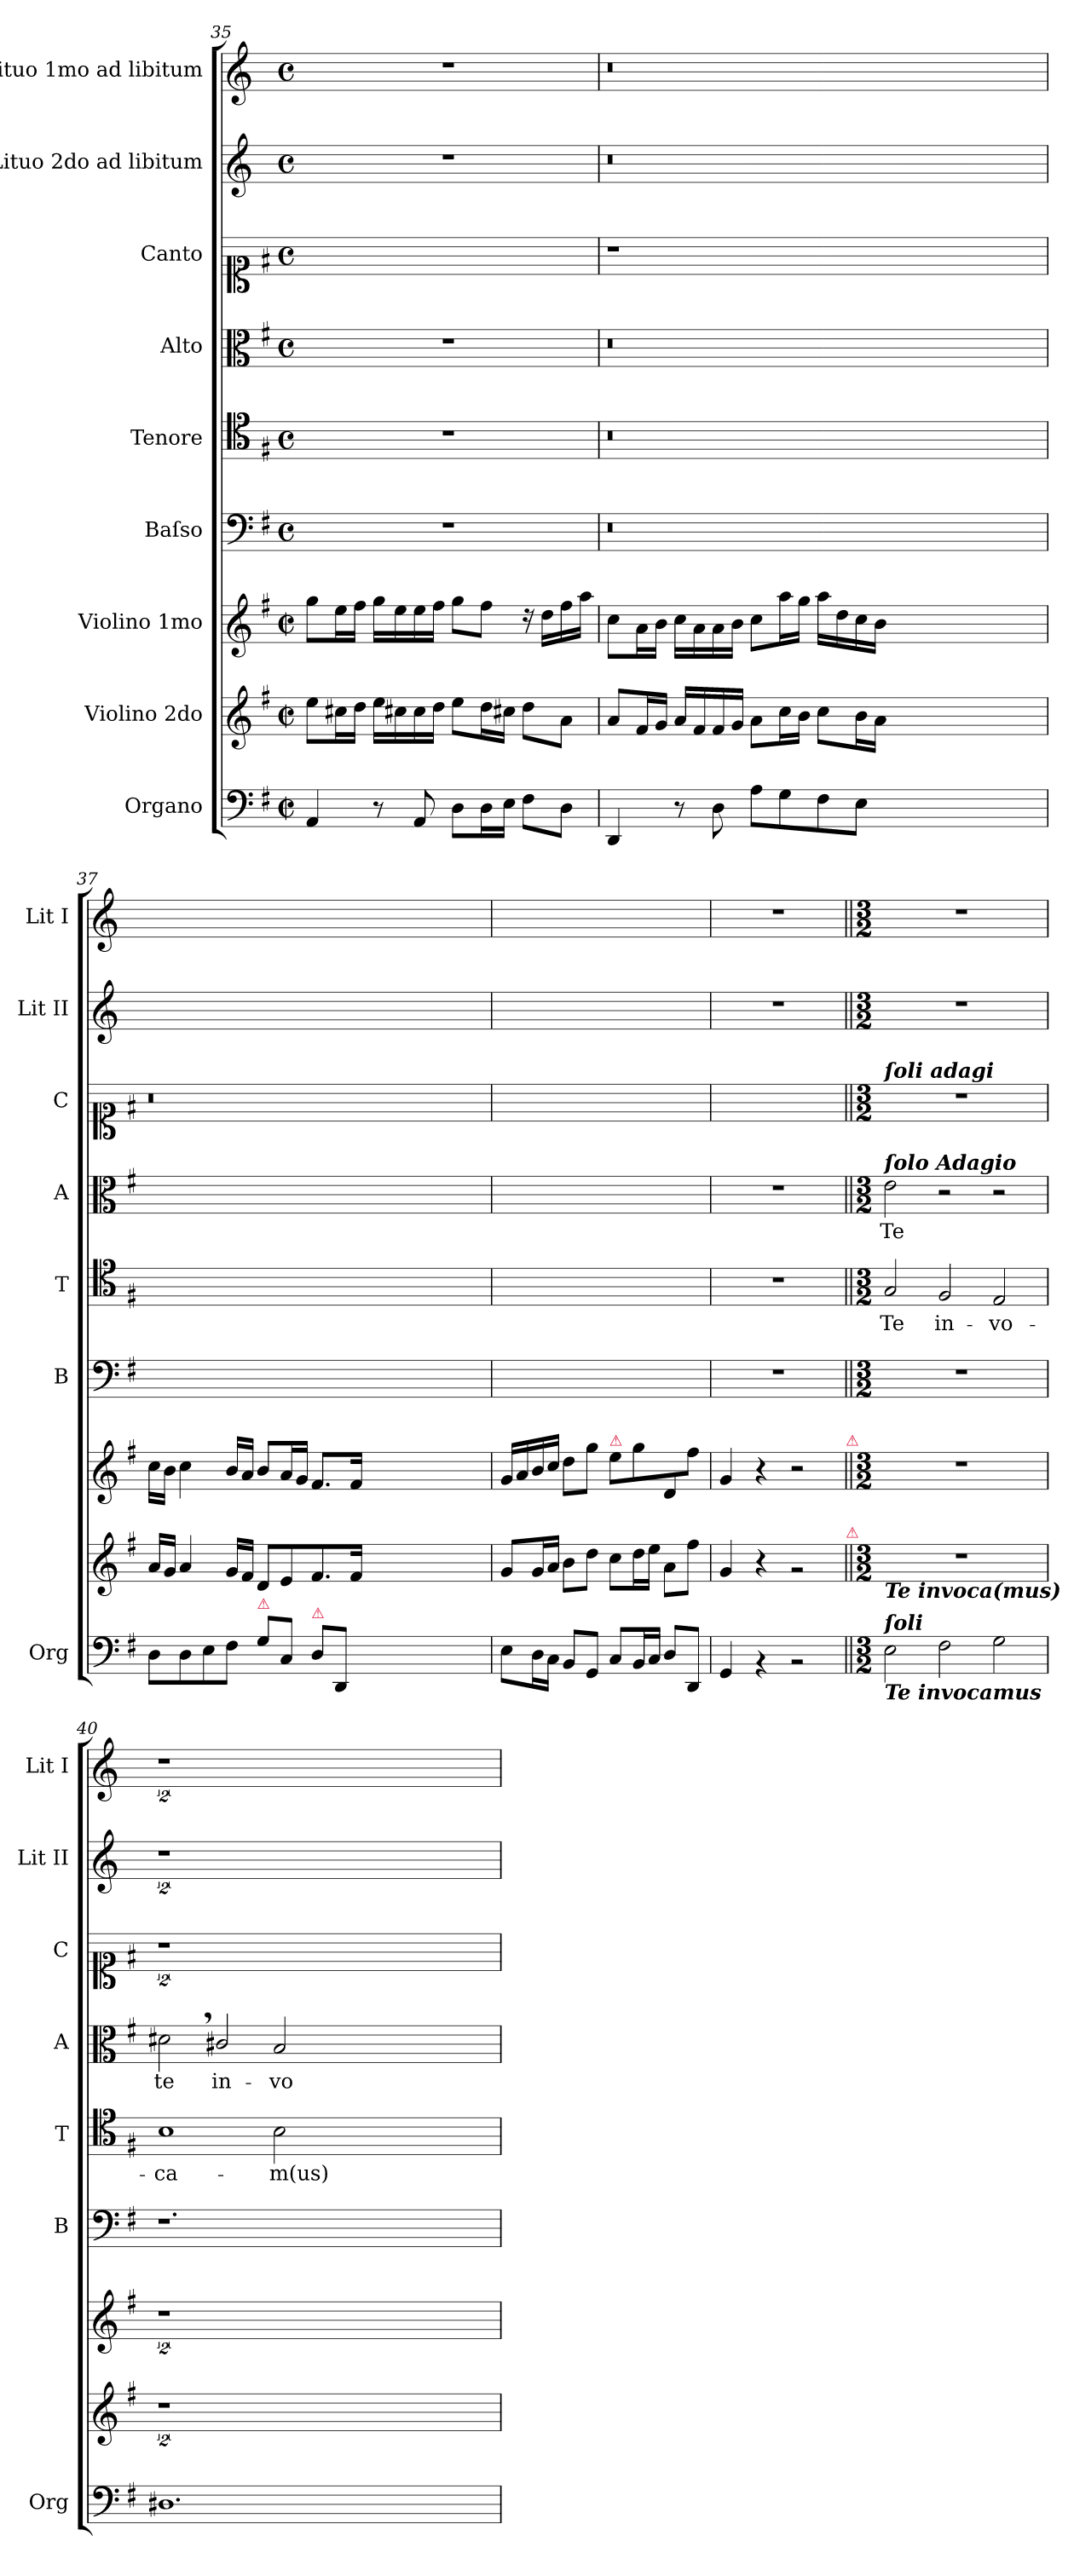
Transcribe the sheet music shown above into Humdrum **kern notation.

**kern	**kern	**kern	**kern	**kern	**text	**kern	**text	**kern	**kern	**kern
*part9	*part8	*part7	*part6	*part5	*part5	*part4	*part4	*part3	*part2	*part1
*staff9	*staff8	*staff7	*staff6	*staff5	*staff5	*staff4	*staff4	*staff3	*staff2	*staff1
*I"Organo	*I"Violino 2do	*I"Violino 1mo	*I"Baſso	*I"Tenore	*	*I"Alto	*	*I"Canto	*I"Lituo 2do ad libitum	*I"Lituo 1mo ad libitum
*I'Org	*	*	*I'B	*I'T	*	*I'A	*	*I'C	*I'Lit II	*I'Lit I
*clefF4	*clefG2	*clefG2	*clefF4	*clefC4	*	*clefC3	*	*clefC1	*clefG2	*clefG2
*	*	*	*	*	*	*	*	*	*ITrd-4c-7	*ITrd-4c-7
*k[f#]	*k[f#]	*k[f#]	*k[f#]	*k[f#]	*	*k[f#]	*	*k[f#]	*k[f#]	*k[f#]
*M2/2	*M2/2	*M2/2	*M4/4	*M4/4	*	*M4/4	*	*M4/4	*M4/4	*M4/4
*met(c|)	*met(c|)	*met(c|)	*met(c)	*met(c)	*	*met(c)	*	*met(c)	*met(c)	*met(c)
=35	=35	=35	=35	=35	=35	=35	=35	=35	=35	=35
4AA/	8ee\L	8gg\L	1r	1r	.	1r	.	1ryy	1r	1r
.	16cc#X\L	16ee\L	.	.	.	.	.	.	.	.
.	16dd\JJ	16ff#\JJ	.	.	.	.	.	.	.	.
8r	16ee\LL	16gg\LL	.	.	.	.	.	.	.	.
.	16cc#X\	16ee\	.	.	.	.	.	.	.	.
8AA/	16cc#\	16ee\	.	.	.	.	.	.	.	.
.	16dd\JJ	16ff#\JJ	.	.	.	.	.	.	.	.
8D\L	8ee\L	8gg\L	.	.	.	.	.	.	.	.
16D\L	16dd\L	8ff#\J	.	.	.	.	.	.	.	.
16E\JJ	16cc#X\JJ	.	.	.	.	.	.	.	.	.
8F#\L	8dd\L	16rdd	.	.	.	.	.	.	.	.
.	.	16dd\LL	.	.	.	.	.	.	.	.
8D\J	8a\J	16ff#\	.	.	.	.	.	.	.	.
.	.	16aa\JJ	.	.	.	.	.	.	.	.
=36	=36	=36	=36	=36	=36	=36	=36	=36	=36	=36
4DD/	8a/L	8cc\L	0.r	0.r	.	0.r	.	1r	0.r	0.r
.	16f#/L	16a\L	.	.	.	.	.	.	.	.
.	16g/JJ	16b\JJ	.	.	.	.	.	.	.	.
8r	16a/LL	16cc\LL	.	.	.	.	.	.	.	.
.	16f#/	16a\	.	.	.	.	.	.	.	.
8D\	16f#/	16a\	.	.	.	.	.	.	.	.
.	16g/JJ	16b\JJ	.	.	.	.	.	.	.	.
8A\L	8a\L	8cc\L	.	.	.	.	.	.	.	.
8G\	16cc\L	16aa\L	.	.	.	.	.	.	.	.
.	16b\JJ	16gg\JJ	.	.	.	.	.	.	.	.
8F#\	8cc\L	16aa\LL	.	.	.	.	.	.	.	.
.	.	16dd\	.	.	.	.	.	.	.	.
8E\J	16b\L	16cc\	.	.	.	.	.	.	.	.
.	16a\JJ	16b\JJ	.	.	.	.	.	.	.	.
0ryy	0ryy	0ryy	.	.	.	.	.	0ryy	.	.
=37	=37	=37	=37	=37	=37	=37	=37	=37	=37	=37
8D\L	16a/LL	16cc\LL	0.ryy	0.ryy	.	0.ryy	.	0.r	0.ryy	0.ryy
.	16g/JJ	16b\JJ	.	.	.	.	.	.	.	.
8D\	4a/	4cc\	.	.	.	.	.	.	.	.
8E\	.	.	.	.	.	.	.	.	.	.
8F#\J	16g/LL	16b/LL	.	.	.	.	.	.	.	.
.	16f#/JJ	16a/JJ	.	.	.	.	.	.	.	.
!LO:TX:a:color=crimson:t=⚠	!	!	!	!	!	!	!	!	!	!
8G\L	8d/L	8b/L	.	.	.	.	.	.	.	.
8C/J	8e/	16a/L	.	.	.	.	.	.	.	.
.	.	16g/JJ	.	.	.	.	.	.	.	.
!LO:TX:a:color=crimson:t=⚠	!	!	!	!	!	!	!	!	!	!
8D\L	8.f#/	8.f#/L	.	.	.	.	.	.	.	.
8DD/J	.	.	.	.	.	.	.	.	.	.
.	16f#/Jk	16f#/Jk	.	.	.	.	.	.	.	.
0ryy	0ryy	0ryy	.	.	.	.	.	.	.	.
=38	=38	=38	=38	=38	=38	=38	=38	=38	=38	=38
8E\L	8g/L	16g/LL	1ryy	1ryy	.	1ryy	.	1ryy	1ryy	1ryy
.	.	16a/	.	.	.	.	.	.	.	.
16D\L	16g/L	16b/	.	.	.	.	.	.	.	.
16C\JJ	16a/JJ	16cc/JJ	.	.	.	.	.	.	.	.
8BB/L	8b\L	8dd\L	.	.	.	.	.	.	.	.
8GG/J	8dd\J	8gg\J	.	.	.	.	.	.	.	.
!	!	!LO:TX:a:color=crimson:t=⚠	!	!	!	!	!	!	!	!
8C/L	8cc\L	8ee\L	.	.	.	.	.	.	.	.
16BB/L	16dd\L	8gg\	.	.	.	.	.	.	.	.
16C/JJ	16ee\JJ	.	.	.	.	.	.	.	.	.
8D/L	8a\L	8d/	.	.	.	.	.	.	.	.
8DD/J	8ff#\J	8ff#\J	.	.	.	.	.	.	.	.
=39	=39	=39	=39	=39	=39	=39	=39	=39	=39	=39
4GG/	4g/	4g/	1r	1r	.	1r	.	1ryy	1r	1r
4rBB	4r	4r	.	.	.	.	.	.	.	.
2rBB	2rg	2r	.	.	.	.	.	.	.	.
!	!	!LO:TX:a:color=crimson:t=⚠	!	!	!	!	!	!	!	!
!	!LO:TX:a:color=crimson:t=⚠	!	!	!	!	!	!	!	!	!
=||	=||	=||	=||	=||	=||	=||	=||	=||	=||	=||
*M3/2	*M3/2	*M3/2	*M3/2	*M3/2	*	*M3/2	*	*M3/2	*M3/2	*M3/2
!	!	!	!	!	!	!	!	!LO:TX:a:Bi:t=ſoli adagi	!	!
!	!	!	!	!	!	!LO:TX:a:Bi:t=ſolo Adagio	!	!	!	!
!	!LO:TX:b:Bi:t=Te invoca(mus)	!	!	!	!	!	!	!	!	!
!LO:TX:a:Bi:t=ſoli	!	!	!	!	!	!	!	!	!	!
!LO:TX:b:Bi:t=Te invocamus	!	!	!	!	!	!	!	!	!	!
2E\	1.r	1.r	1.r	2G/	Te	2e\	Te	1.r	1.r	1.r
2F#\	.	.	.	2F#/	in-	2r	.	.	.	.
2G\	.	.	.	2E/	-vo-	2r	.	.	.	.
=40	=40	=40	=40	=40	=40	=40	=40	=40	=40	=40
1.D#X	2%9r	2%9r	1.r	1B	-ca-	2d#X,<\	te	2%9r	2%9r	2%9r
.	.	.	.	.	.	2c#X/	in-	.	.	.
.	.	.	.	2B\	-m(us)	2B/	-vo-	.	.	.
0.ryy	.	.	0.ryy	0.ryy	.	0.ryy	.	.	.	.
=	=	=	=	=	=	=	=	=	=	=
*-	*-	*-	*-	*-	*-	*-	*-	*-	*-	*-
